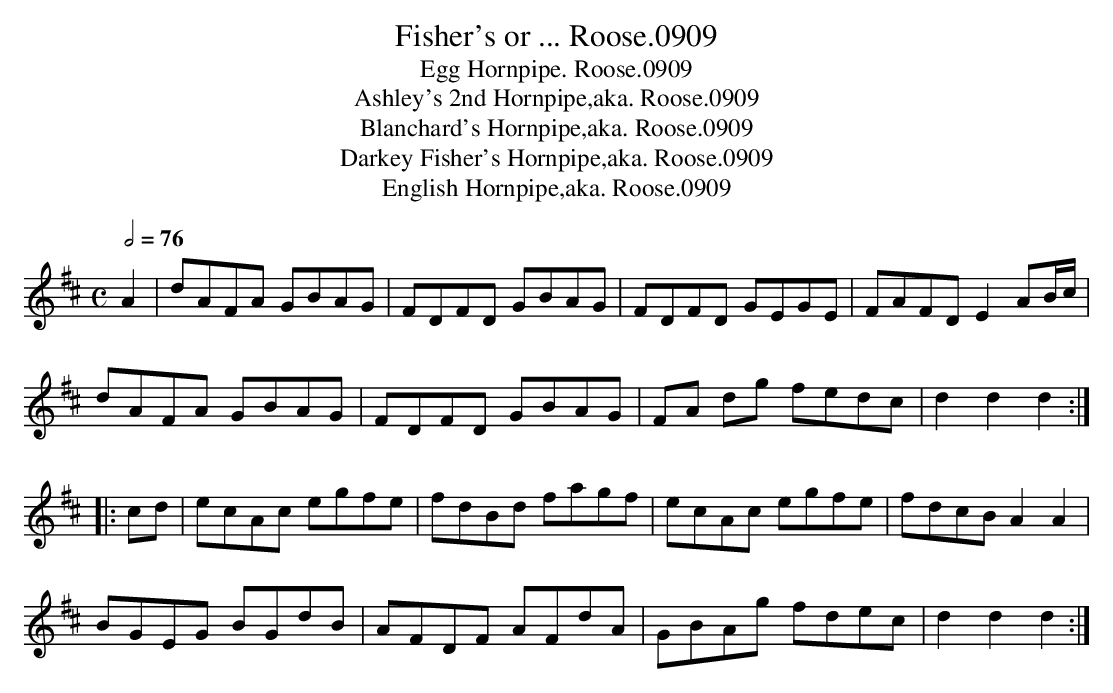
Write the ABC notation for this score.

X:1
T:Fisher's or ... Roose.0909
T:Egg Hornpipe. Roose.0909
T:Ashley's 2nd Hornpipe,aka. Roose.0909
T:Blanchard's Hornpipe,aka. Roose.0909
T:Darkey Fisher's Hornpipe,aka. Roose.0909
T:English Hornpipe,aka. Roose.0909
Q:1/2=76
M:C
L:1/8
K:D
A2|dAFA GBAG|FDFD GBAG|FDFD GEGE|FAFD E2AB/c/|
dAFA GBAG|FDFD GBAG|FA dg fedc|d2d2d2:|
|:cd|ecAc egfe|fdBd fagf|ecAc egfe|fdcB A2A2|
BGEG BGdB|AFDF AFdA|GBAg fdec|d2d2d2:|
